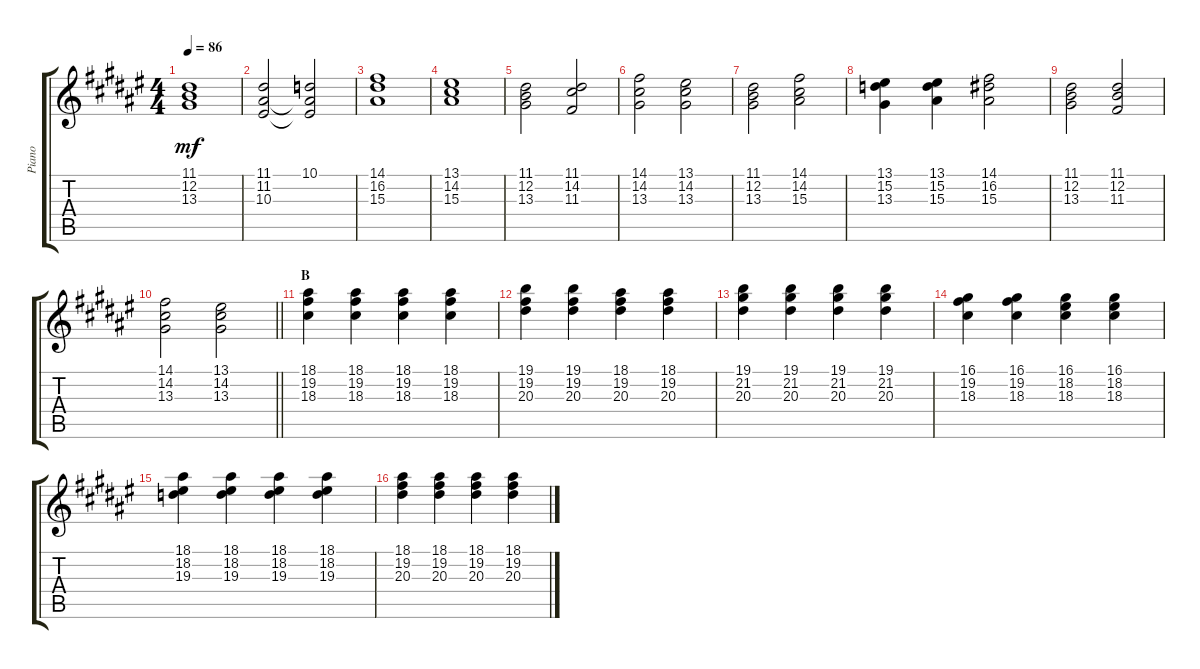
\track ("Piano" "Piano") {instrument acousticgrandpiano}
\staff {score tabs}
\tuning (E4 B3 G3 D3 A2 E2) {hide}
\ts (4 4)
\tempo 86
\clef g2
\ks f#
(11.1 12.2 13.3).1{dy mf} |
(11.1 11.2 10.3).2 (10.1 11.2{t} 10.3{t}).2 |
(14.1 16.2 15.3).1 |
(13.1 14.2 15.3).1 |
(11.1 12.2 13.3).2 (11.1 14.2 11.3).2 |
(14.1 14.2 13.3).2 (13.1 14.2 13.3).2 |
(11.1 12.2 13.3).2 (14.1 14.2 15.3).2 |
(13.1 15.2 13.3).4 (13.1 15.2 15.3).4 (14.1 16.2 15.3).2 |
(11.1 12.2 13.3).2 (11.1 12.2 11.3).2 |
\barLineRight lightlight
(14.1 14.2 13.3).2 (13.1 14.2 13.3).2 |
\section ("" "B")
(18.1 19.2 18.3).4 (18.1 19.2 18.3).4 (18.1 19.2 18.3).4 (18.1 19.2 18.3).4 |
(19.1 19.2 20.3).4 (19.1 19.2 20.3).4 (18.1 19.2 20.3).4 (18.1 19.2 20.3).4 |
(19.1 21.2 20.3).4 (19.1 21.2 20.3).4 (19.1 21.2 20.3).4 (19.1 21.2 20.3).4 |
(16.1 19.2 18.3).4 (16.1 19.2 18.3).4 (16.1 18.2 18.3).4 (16.1 18.2 18.3).4 |
(18.1 18.2 19.3).4 (18.1 18.2 19.3).4 (18.1 18.2 19.3).4 (18.1 18.2 19.3).4 |
(18.1 19.2 20.3).4 (18.1 19.2 20.3).4 (18.1 19.2 20.3).4 (18.1 19.2 20.3).4
